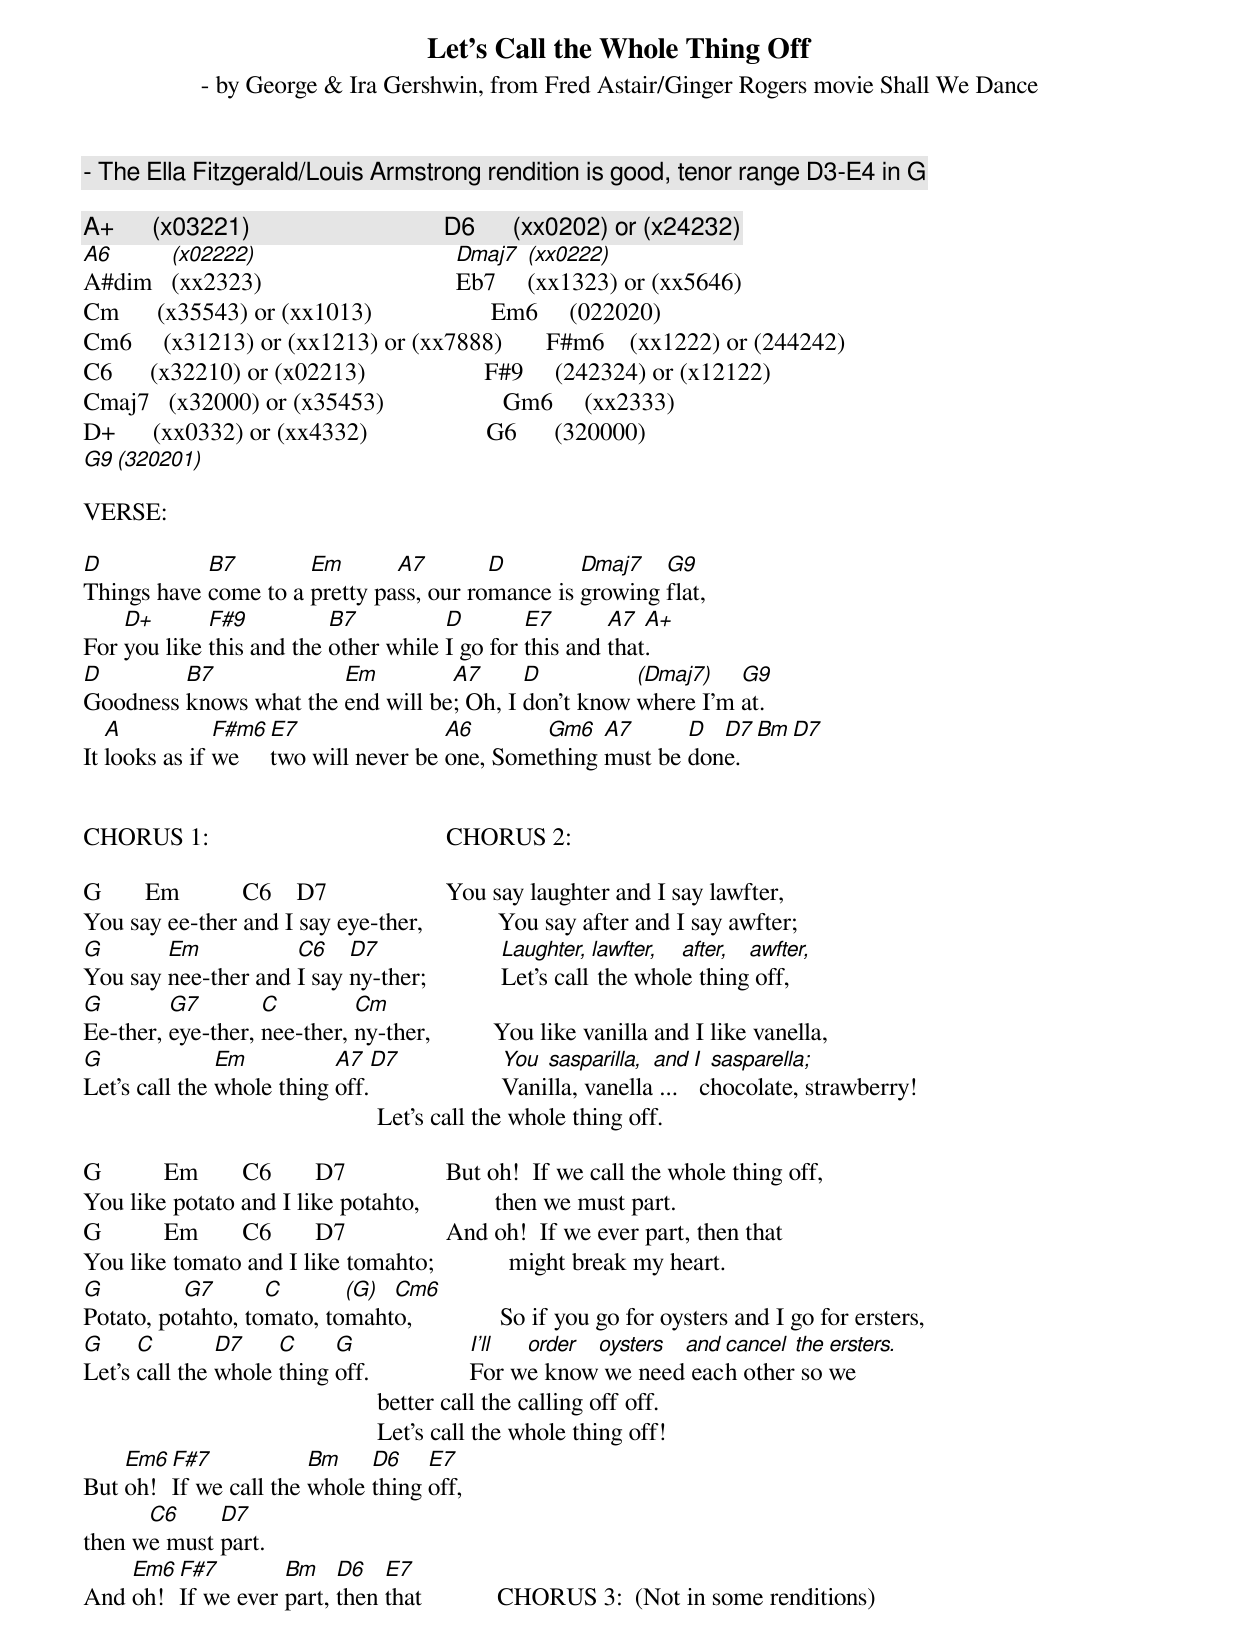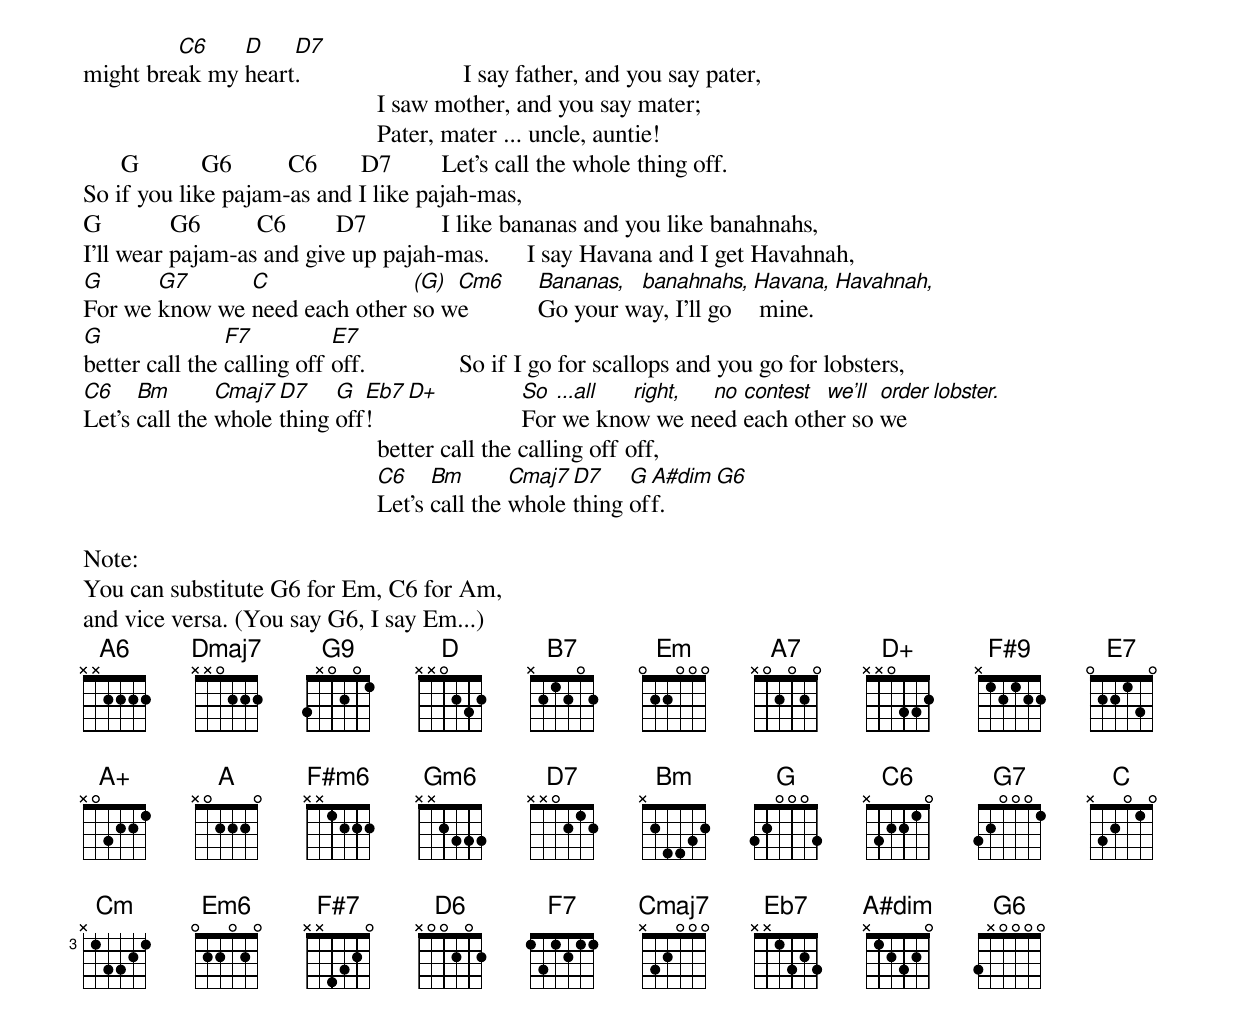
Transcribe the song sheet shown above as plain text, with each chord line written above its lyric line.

Let's Call the Whole Thing Off
 - by George & Ira Gershwin, from Fred Astair/Ginger Rogers movie Shall We Dance
 - chords from AFI's 100 Years, 100 Songs, published by Hal Leonard, tweaked
 - The Ella Fitzgerald/Louis Armstrong rendition is good, tenor range D3-E4 in G

A+      (x03221)                               D6      (xx0202) or (x24232)
A6      (x02222)                               Dmaj7   (xx0222)
A#dim   (xx2323)                               Eb7     (xx1323) or (xx5646)
Cm      (x35543) or (xx1013)                   Em6     (022020)
Cm6     (x31213) or (xx1213) or (xx7888)       F#m6    (xx1222) or (244242)
C6      (x32210) or (x02213)                   F#9     (242324) or (x12122)
Cmaj7   (x32000) or (x35453)                   Gm6     (xx2333)
D+      (xx0332) or (xx4332)                   G6      (320000)
                                               G9      (320201)

VERSE:

D           B7        Em       A7        D        Dmaj7   G9
Things have come to a pretty pass, our romance is growing flat,
    D+       F#9          B7          D        E7       A7  A+
For you like this and the other while I go for this and that.
D        B7             Em         A7      D          (Dmaj7)   G9
Goodness knows what the end will be; Oh, I don't know where I'm at.
   A           F#m6 E7                A6       Gm6   A7      D  D7  Bm  D7
It looks as if we   two will never be one, Something must be done.


CHORUS 1:                                      CHORUS 2:

G       Em          C6    D7                   You say laughter and I say lawfter,
You say ee-ther and I say eye-ther,            You say after and I say awfter;
G       Em           C6    D7                  Laughter, lawfter, after, awfter,
You say nee-ther and I say ny-ther;            Let's call the whole thing off,
G        G7        C         Cm
Ee-ther, eye-ther, nee-ther, ny-ther,          You like vanilla and I like vanella,
G              Em          A7  D7              You sasparilla, and I sasparella;
Let's call the whole thing off.                Vanilla, vanella ... chocolate, strawberry!
                                               Let's call the whole thing off.

G          Em       C6       D7                But oh!  If we call the whole thing off,
You like potato and I like potahto,            then we must part.
G          Em       C6       D7                And oh!  If we ever part, then that
You like tomato and I like tomahto;            might break my heart.
G         G7       C       (G) Cm6
Potato, potahto, tomato, tomahto,              So if you go for oysters and I go for ersters,
G     C        D7    C     G                   I'll order oysters and cancel the ersters.
Let's call the whole thing off.                For we know we need each other so we
                                               better call the calling off off.
                                               Let's call the whole thing off!
    Em6  F#7            Bm    D6    E7
But oh!  If we call the whole thing off,
      C6     D7
then we must part.
    Em6  F#7        Bm    D6   E7
And oh!  If we ever part, then that            CHORUS 3:  (Not in some renditions)
         C6    D    D7
might break my heart.                          I say father, and you say pater,
                                               I saw mother, and you say mater;
                                               Pater, mater ... uncle, auntie!
      G          G6         C6       D7        Let's call the whole thing off.
So if you like pajam-as and I like pajah-mas,
G           G6         C6        D7            I like bananas and you like banahnahs,
I'll wear pajam-as and give up pajah-mas.      I say Havana and I get Havahnah,
G      G7      C               (G) Cm6         Bananas, banahnahs, Havana, Havahnah,
For we know we need each other so we           Go your way, I'll go mine.
G               F7          E7
better call the calling off off.               So if I go for scallops and you go for lobsters,
C6    Bm       Cmaj7 D7    G  Eb7 D+           So ...all right, no contest we'll order lobster.
Let's call the whole thing off!                For we know we need each other so we
                                               better call the calling off off,
                                               C6    Bm       Cmaj7 D7    G A#dim G6
                                               Let's call the whole thing off.

Note:
You can substitute G6 for Em, C6 for Am,
and vice versa. (You say G6, I say Em...)
